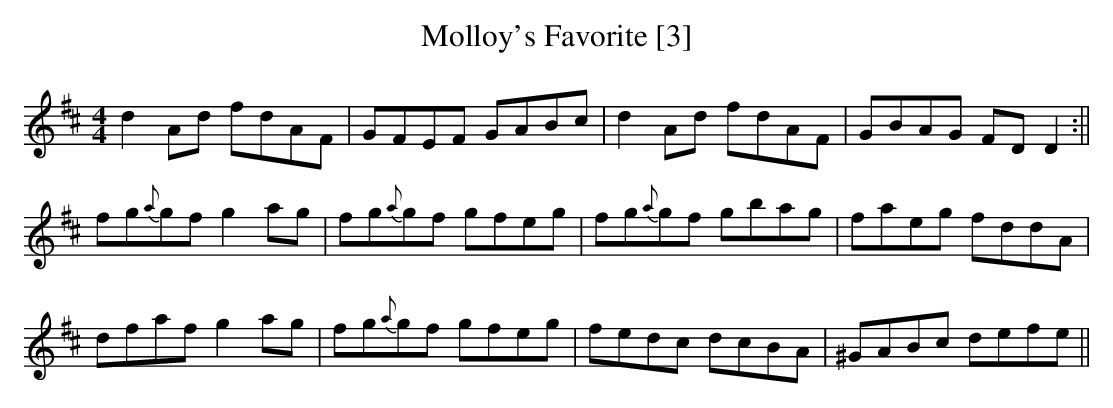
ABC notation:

X:1
T:Molloy's Favorite [3]
M:4/4
L:1/8
K:D
d2Ad fdAF | GFEF GABc | d2Ad fdAF | GBAG FD D2 :||
fg{a}gf g2ag | fg{a}gf gfeg | fg{a}gf gbag | faeg fddA |
dfaf g2ag | fg{a}gf gfeg | fedc dcBA | ^GABc defe ||
